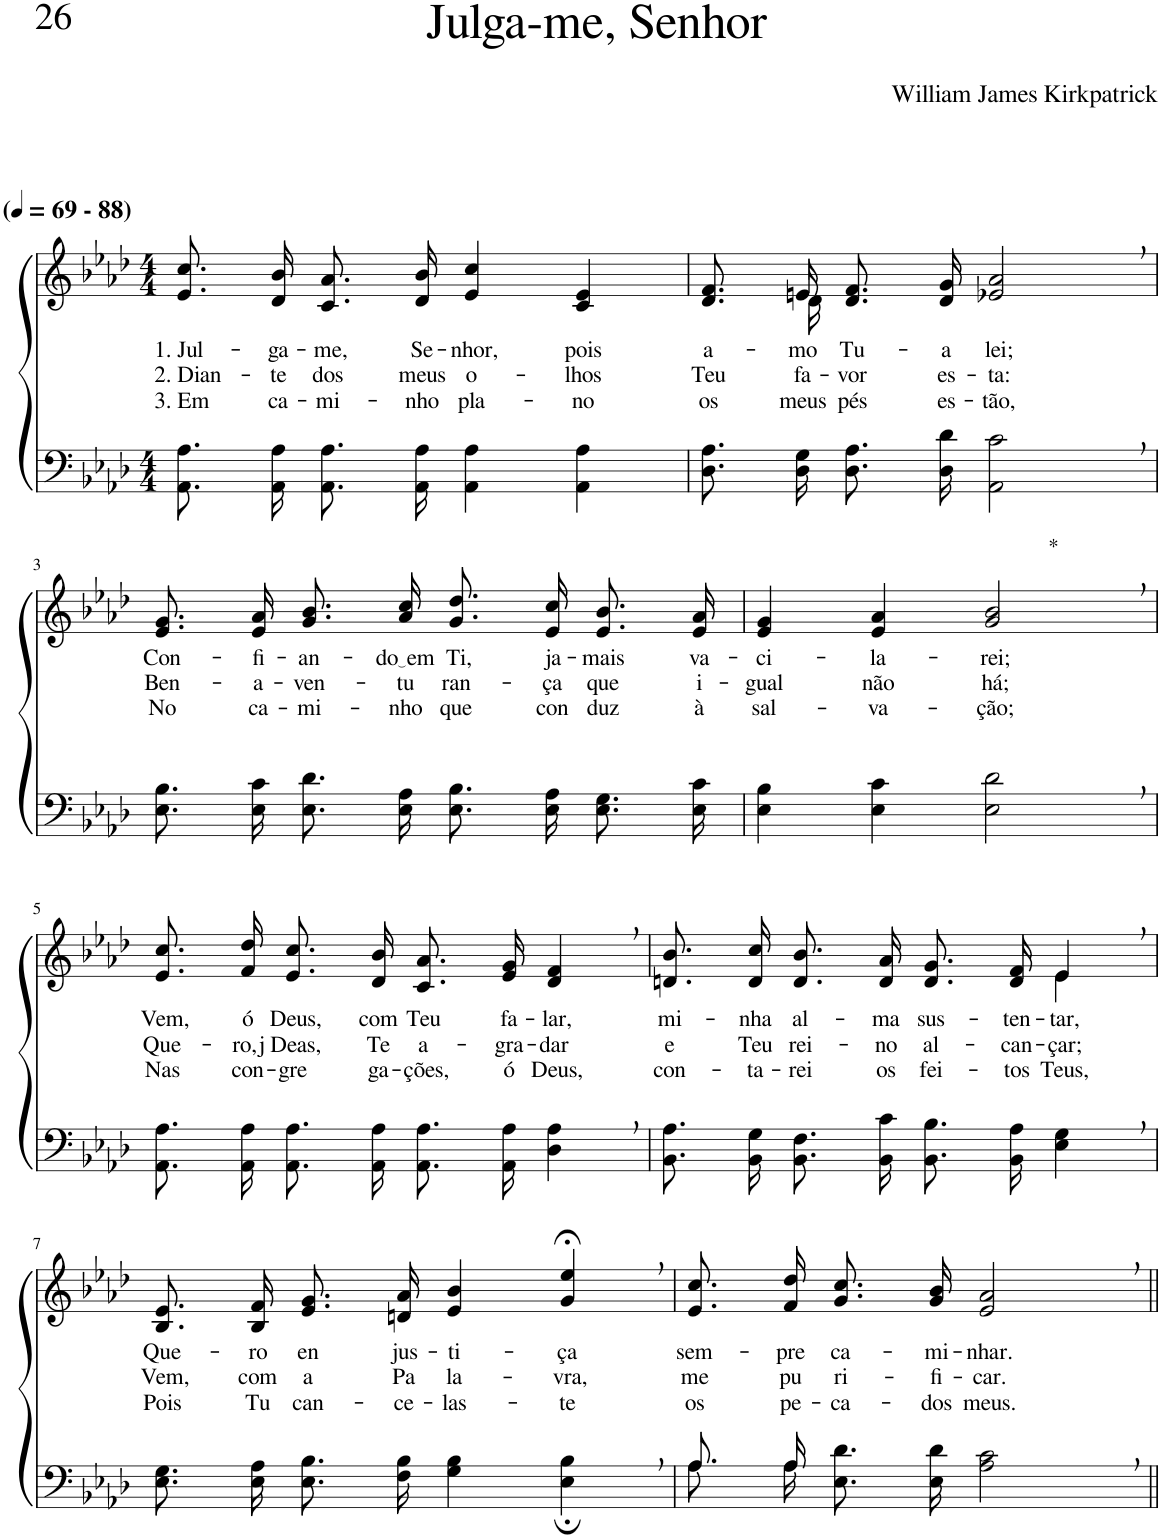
**kern	**kern	**text	**text	**text
*part2	*part1	*part1	*part1	*part1
*staff2	*staff1	*staff1	*staff1	*staff1
*I"Parte III e IV	*I"Parte I e II	*	*	*
*clefF4	*clefG2	*	*	*
*k[b-e-a-d-]	*k[b-e-a-d-]	*	*	*
*M4/4	*M4/4	*	*	*
*MM69	*MM69	*	*	*
=1	=1	=1	=1	=1
!	!LO:TX:a:B:t=(	!	!	!
!	!LO:TX:a:B:t=- 88)	!	!	!
!	!	!LO:LY:b	!LO:LY:b	!LO:LY:b
8.AA-\ 8.A-\L	8.e-/ 8.cc/L	1. Jul-	2. Dian-	3. Em
!	!	!LO:LY:b	!LO:LY:b	!LO:LY:b
16AA-\ 16A-\Jk	16d-/ 16b-/Jk	-ga-	-te	ca-
!	!	!LO:LY:b	!LO:LY:b	!LO:LY:b
8.AA-\ 8.A-\L	8.c/ 8.a-/L	-me,	dos	-mi-
!	!	!LO:LY:b	!LO:LY:b	!LO:LY:b
16AA-\ 16A-\Jk	16d-/ 16b-/Jk	Se-	meus	-nho
!	!	!LO:LY:b	!LO:LY:b	!LO:LY:b
4AA-\ 4A-\	4e-/ 4cc/	-nhor,	o-	pla-
!	!	!LO:LY:b	!LO:LY:b	!LO:LY:b
4AA-\ 4A-\	4c/ 4e-/	pois	-lhos	-no
=2	=2	=2	=2	=2
!	!	!LO:LY:b	!LO:LY:b	!LO:LY:b
*	*^	*	*	*
8.D-\ 8.A-\L	8.d-/ 8.f/L	8.ryy	a-	Teu	os
!	!	!	!LO:LY:b	!LO:LY:b	!LO:LY:b
16D-\ 16G\Jk	16en/Jk	16d-\	-mo	fa-	meus
!	!	!	!LO:LY:b	!LO:LY:b	!LO:LY:b
8.D-\ 8.A-\L	8.d-/ 8.f/L	2.ryy	Tu-	-vor	pés
!	!	!	!LO:LY:b	!LO:LY:b	!LO:LY:b
16D-\ 16d-\Jk	16d-/ 16g/Jk	.	-a	es-	es-
!	!	!	!LO:LY:b	!LO:LY:b	!LO:LY:b
2AA-\, 2c\,	2e-X/, 2a-/,	.	lei;	-ta:	-tão,
*	*v	*v	*	*	*
!!LO:LB:g=z
=3	=3	=3	=3	=3
!	!	!LO:LY:b	!LO:LY:b	!LO:LY:b
8.E-\ 8.B-\L	8.e-/ 8.g/L	Con-	Ben-	No
!	!	!LO:LY:b	!LO:LY:b	!LO:LY:b
16E-\ 16c\Jk	16e-/ 16a-/Jk	-fi-	-a-	ca-
!	!	!LO:LY:b	!LO:LY:b	!LO:LY:b
8.E-\ 8.d-\L	8.g/ 8.b-/L	-an-	-ven-	-mi-
!	!	!LO:LY:b	!LO:LY:b	!LO:LY:b
16E-\ 16A-\Jk	16a-/ 16cc/Jk	do em	-tu	-nho
!	!	!LO:LY:b	!LO:LY:b	!LO:LY:b
8.E-\ 8.B-\L	8.g/ 8.dd-/L	Ti,	ran-	que
!	!	!LO:LY:b	!LO:LY:b	!LO:LY:b
16E-\ 16A-\Jk	16e-/ 16cc/Jk	ja-	-ça	con
!	!	!LO:LY:b	!LO:LY:b	!LO:LY:b
8.E-\ 8.G\L	8.e-/ 8.b-/L	-mais	que	duz
!	!	!LO:LY:b	!LO:LY:b	!LO:LY:b
16E-\ 16c\Jk	16e-/ 16a-/Jk	va-	i-	à
=4	=4	=4	=4	=4
!	!	!LO:LY:b	!LO:LY:b	!LO:LY:b
4E-\ 4B-\	4e-/ 4g/	-ci-	-gual	sal-
!	!	!LO:LY:b	!LO:LY:b	!LO:LY:b
4E-\ 4c\	4e-/ 4a-/	-la-	não	-va-
!	!LO:TX:a:t=*	!	!	!
!	!	!LO:LY:b	!LO:LY:b	!LO:LY:b
2E-\, 2d-\,	2g/, 2b-/,	-rei;	há;	-ção;
!!LO:LB:g=z
=5	=5	=5	=5	=5
!	!	!LO:LY:b	!LO:LY:b	!LO:LY:b
8.AA-\ 8.A-\L	8.e-/ 8.cc/L	Vem,	Que-	Nas
!	!	!LO:LY:b	!LO:LY:b	!LO:LY:b
16AA-\ 16A-\Jk	16f/ 16dd-/Jk	ó	-ro,j	con-
!	!	!LO:LY:b	!LO:LY:b	!LO:LY:b
8.AA-\ 8.A-\L	8.e-/ 8.cc/L	Deus,	Deas,	-gre
!	!	!LO:LY:b	!LO:LY:b	!LO:LY:b
16AA-\ 16A-\Jk	16d-/ 16b-/Jk	com	Te	ga-
!	!	!LO:LY:b	!LO:LY:b	!LO:LY:b
8.AA-\ 8.A-\L	8.c/ 8.a-/L	Teu	a-	-ções,
!	!	!LO:LY:b	!LO:LY:b	!LO:LY:b
16AA-\ 16A-\Jk	16e-/ 16g/Jk	fa-	-gra-	ó
!	!	!LO:LY:b	!LO:LY:b	!LO:LY:b
4D-\, 4A-\,	4d-/, 4f/,	-lar,	-dar	Deus,
=6	=6	=6	=6	=6
!	!	!LO:LY:b	!LO:LY:b	!LO:LY:b
*	*^	*	*	*
8.BB-\ 8.A-\L	8.dn/ 8.b-/L	2.ryy	mi-	e	con-
!	!	!	!LO:LY:b	!LO:LY:b	!LO:LY:b
16BB-\ 16G\Jk	16d/ 16cc/Jk	.	-nha	Teu	-ta-
!	!	!	!LO:LY:b	!LO:LY:b	!LO:LY:b
8.BB-\ 8.F\L	8.d/ 8.b-/L	.	al-	rei-	-rei
!	!	!	!LO:LY:b	!LO:LY:b	!LO:LY:b
16BB-\ 16c\Jk	16d/ 16a-/Jk	.	-ma	-no	os
!	!	!	!LO:LY:b	!LO:LY:b	!LO:LY:b
8.BB-\ 8.B-\L	8.d/ 8.g/L	.	sus-	al-	fei-
!	!	!	!LO:LY:b	!LO:LY:b	!LO:LY:b
16BB-\ 16A-\Jk	16d/ 16f/Jk	.	-ten-	-can-	-tos
!	!	!	!LO:LY:b	!LO:LY:b	!
!	!	!	!	!	!LO:LY:b
4E-\, 4G\,	4e-,/	4e-\	.	.	Teus,
*	*v	*v	*	*	*
!!LO:LB:g=z
=7	=7	=7	=7	=7
*k[b-e-a-d-]	*k[b-e-a-d-]	*	*	*
*	*^	*	*	*
!	!	!	!LO:LY:b	!LO:LY:b	!LO:LY:b
*	*v	*v	*	*	*
8.E-\ 8.G\L	8.B-/ 8.e-/L	Que-	-Vem,	Pois
!	!	!LO:LY:b	!LO:LY:b	!LO:LY:b
16E-\ 16A-\Jk	16B-/ 16f/Jk	-ro	com	Tu
!	!	!LO:LY:b	!LO:LY:b	!LO:LY:b
8.E-\ 8.B-\L	8.e-/ 8.g/L	en	a	can-
!	!	!LO:LY:b	!LO:LY:b	!LO:LY:b
16F\ 16B-\Jk	16dn/ 16a-/Jk	jus-	Pa	-ce-
!	!	!LO:LY:b	!LO:LY:b	!LO:LY:b
4G\ 4B-\	4e-/ 4b-/	-ti-	la-	-las-
!	!	!LO:LY:b	!LO:LY:b	!LO:LY:b
4E-\;, 4B-\;,	4g/;<, 4ee-/;<,	-ça	-vra,	-te
=8	=8	=8	=8	=8
*^	*	*	*	*
!	!	!	!LO:LY:b	!LO:LY:b	!LO:LY:b
8.A-/L	8.A-\L	8.e-/ 8.cc/L	sem-	me	os
!	!	!	!LO:LY:b	!LO:LY:b	!LO:LY:b
16A-/Jk	16A-\Jk	16f/ 16dd-/Jk	-pre	pu	pe-
!	!	!	!LO:LY:b	!LO:LY:b	!LO:LY:b
8.E-\ 8.d-\L	2.ryy	8.g/ 8.cc/L	ca-	ri-	-ca-
!	!	!	!LO:LY:b	!LO:LY:b	!LO:LY:b
16E-\ 16d-\Jk	.	16g/ 16b-/Jk	-mi-	-fi-	-dos
!	!	!	!LO:LY:b	!LO:LY:b	!LO:LY:b
2A-\, 2c\,	.	2e-/, 2a-/,	-nhar.	-car.	meus.
*v	*v	*	*	*	*
=||	=||	=||	=||	=||
*-	*-	*-	*-	*-
